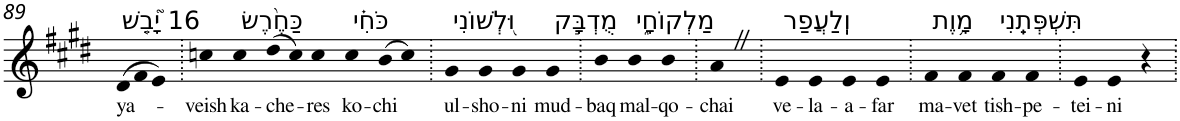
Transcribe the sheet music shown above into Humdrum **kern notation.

**kern	**text
*part1	*part1
*staff1	*staff1
*I"Piano	*
*I'Pno	*
!!LO:PB:g=z
*clefG2	*
*k[f#c#g#d#]	*
*E:	*
*Xtuplet	*
=89	=89
!LO:TX:a:t=16 יָ֘בֵ֤שׁ	!
!	!LO:LY:b
(>12d#	ya-
12f#	.
12e)	.
=90.	=90.
!	!LO:LY:b
4ccn	-veish
!LO:TX:a:t=כַּחֶ֨רֶשׂ	!
!	!LO:LY:b
4cc	ka-
!	!LO:LY:b
(>8dd#	-che-
8cc)	.
!	!LO:LY:b
4cc	-res
!LO:TX:a:t=כֹּחִ֗י	!
!	!LO:LY:b
4cc	ko-
!	!LO:LY:b
(>8b	-chi
8cc)	.
=91.	=91.
!LO:TX:a:t=וּ֭לְשׁוֹנִי	!
!	!LO:LY:b
4g#	ul-
!	!LO:LY:b
4g#	-sho-
!	!LO:LY:b
4g#	-ni
!LO:TX:a:t=מֻדְבָּ֣ק	!
!	!LO:LY:b
4g#	mud-
=92.	=92.
!	!LO:LY:b
4b	-baq
!LO:TX:a:t=מַלְקוֹחָ֑י	!
!	!LO:LY:b
4b	mal-
!	!LO:LY:b
4b	-qo-
=93.	=93.
!	!LO:LY:b
4aZ	-chai
=94.	=94.
!LO:TX:a:t=וְֽלַעֲפַר	!
!	!LO:LY:b
4e	ve-
!	!LO:LY:b
4e	-la-
!	!LO:LY:b
4e	-a-
!	!LO:LY:b
4e	-far
=95.	=95.
!LO:TX:a:t=מָ֥וֶת	!
!	!LO:LY:b
4f#	ma-
!	!LO:LY:b
4f#	-vet
!LO:TX:a:t=תִּשְׁפְּתֵֽנִי	!
!	!LO:LY:b
4f#	tish-
!	!LO:LY:b
4f#	-pe-
=96.	=96.
!	!LO:LY:b
4e	-tei-
!	!LO:LY:b
4e	-ni
4r	.
=.	=.
*-	*-
